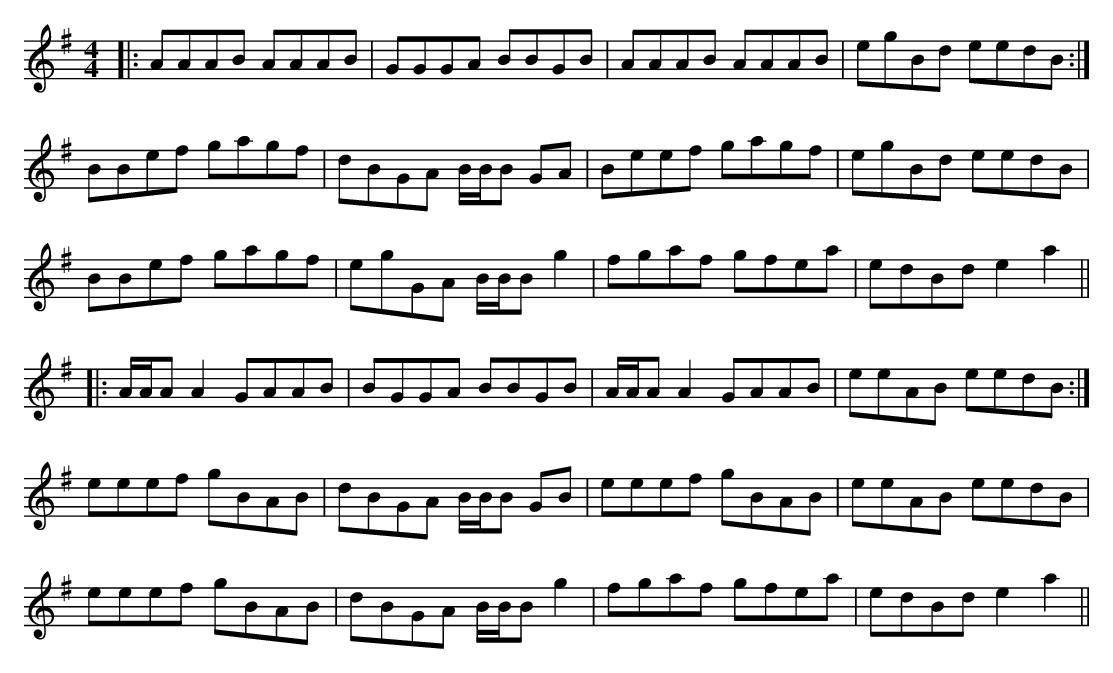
X:1
M:4/4
K:Ador
|:AAAB AAAB|GGGA BBGB|AAAB AAAB|egBd eedB:|
BBef gagf|dBGA B/B/B GA|Beef gagf|egBd eedB|
BBef gagf|egGA B/B/B g2|fgaf gfea|edBd e2a2||
|:A/A/A A2 GAAB|BGGA BBGB|A/A/A A2 GAAB|eeAB eedB:|
eeef gBAB|dBGA B/B/B GB|eeef gBAB|eeAB eedB|
eeef gBAB|dBGA B/B/B g2|fgaf gfea|edBd e2a2||
